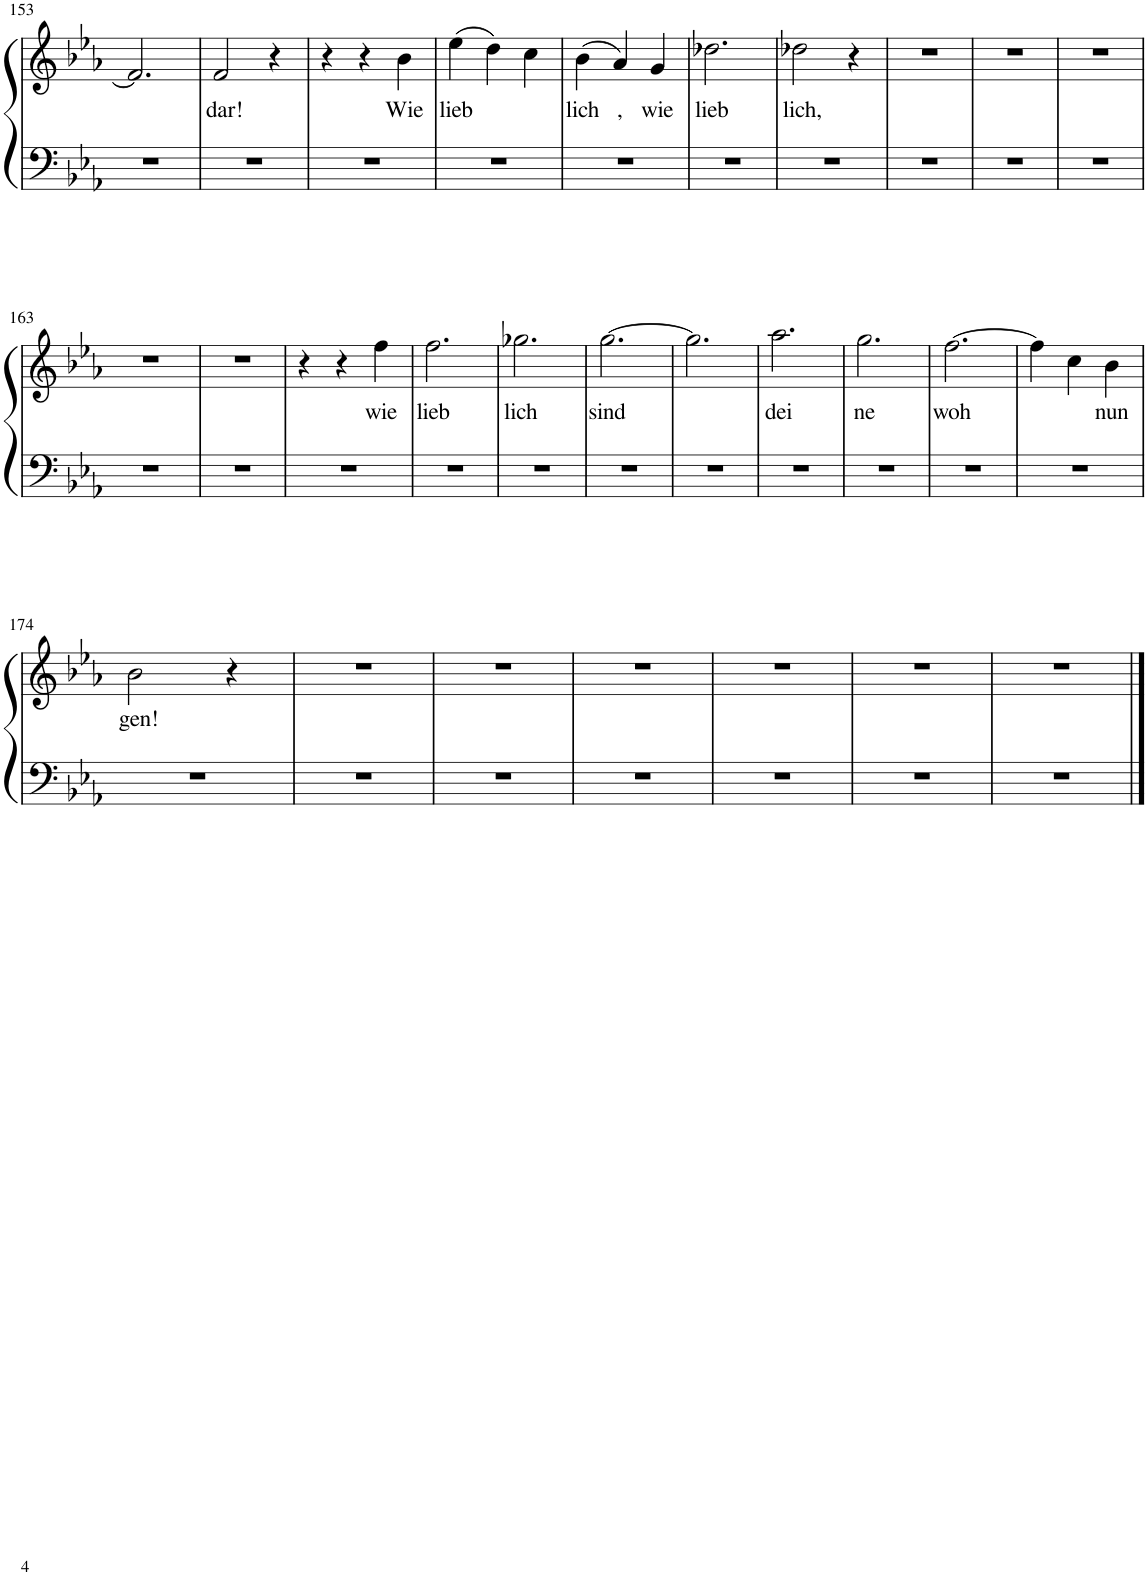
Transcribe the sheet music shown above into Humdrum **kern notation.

**kern	**kern	**text
*part1	*part1	*part1
*staff2	*staff1	*staff1
*I"Piano	*	*
*I'Pno.	*	*
!!LO:PB:g=z
*clefF4	*clefG2	*
*k[b-e-a-]	*k[b-e-a-]	*
*M3/4	*M3/4	*
=153	=153	=153
2.r	2.f/]	.
=154	=154	=154
!	!	!LO:LY:b
2.r	2f/	dar!
.	4r	.
=155	=155	=155
2.r	4r	.
.	4r	.
!	!	!LO:LY:b
.	4b-\	Wie
=156	=156	=156
!	!	!LO:LY:b
2.r	(4ee-\	lieb
.	4dd\)	.
.	4cc\	.
=157	=157	=157
!	!	!LO:LY:b
2.r	(4b-\	lich
!	!	!LO:LY:b
.	4a-/)	,
!	!	!LO:LY:b
.	4g/	wie
=158	=158	=158
!	!	!LO:LY:b
2.r	2.dd-X\	lieb
=159	=159	=159
!	!	!LO:LY:b
2.r	2dd-X\	lich,
.	4r	.
=160	=160	=160
2.r	2.r	.
=161	=161	=161
2.r	2.r	.
=162	=162	=162
2.r	2.r	.
!!LO:LB:g=z
=163	=163	=163
2.r	2.r	.
=164	=164	=164
2.r	2.r	.
=165	=165	=165
2.r	4r	.
.	4r	.
!	!	!LO:LY:b
.	4ff\	wie
=166	=166	=166
!	!	!LO:LY:b
2.r	2.ff\	lieb
=167	=167	=167
!	!	!LO:LY:b
2.r	2.gg-X\	lich
=168	=168	=168
!	!	!LO:LY:b
2.r	[2.gg\	sind
=169	=169	=169
2.r	2.gg\]	.
=170	=170	=170
!	!	!LO:LY:b
2.r	2.aa-\	dei
=171	=171	=171
!	!	!LO:LY:b
2.r	2.gg\	ne
=172	=172	=172
!	!	!LO:LY:b
2.r	[2.ff\	woh
=173	=173	=173
2.r	4ff\]	.
.	4cc\	.
!	!	!LO:LY:b
.	4b-\	nun
!!LO:LB:g=z
=174	=174	=174
!	!	!LO:LY:b
2.r	2b-\	gen!
.	4r	.
=175	=175	=175
2.r	2.r	.
=176	=176	=176
2.r	2.r	.
=177	=177	=177
2.r	2.r	.
=178	=178	=178
2.r	2.r	.
=179	=179	=179
2.r	2.r	.
=180	=180	=180
2.r	2.r	.
==	==	==
*-	*-	*-
